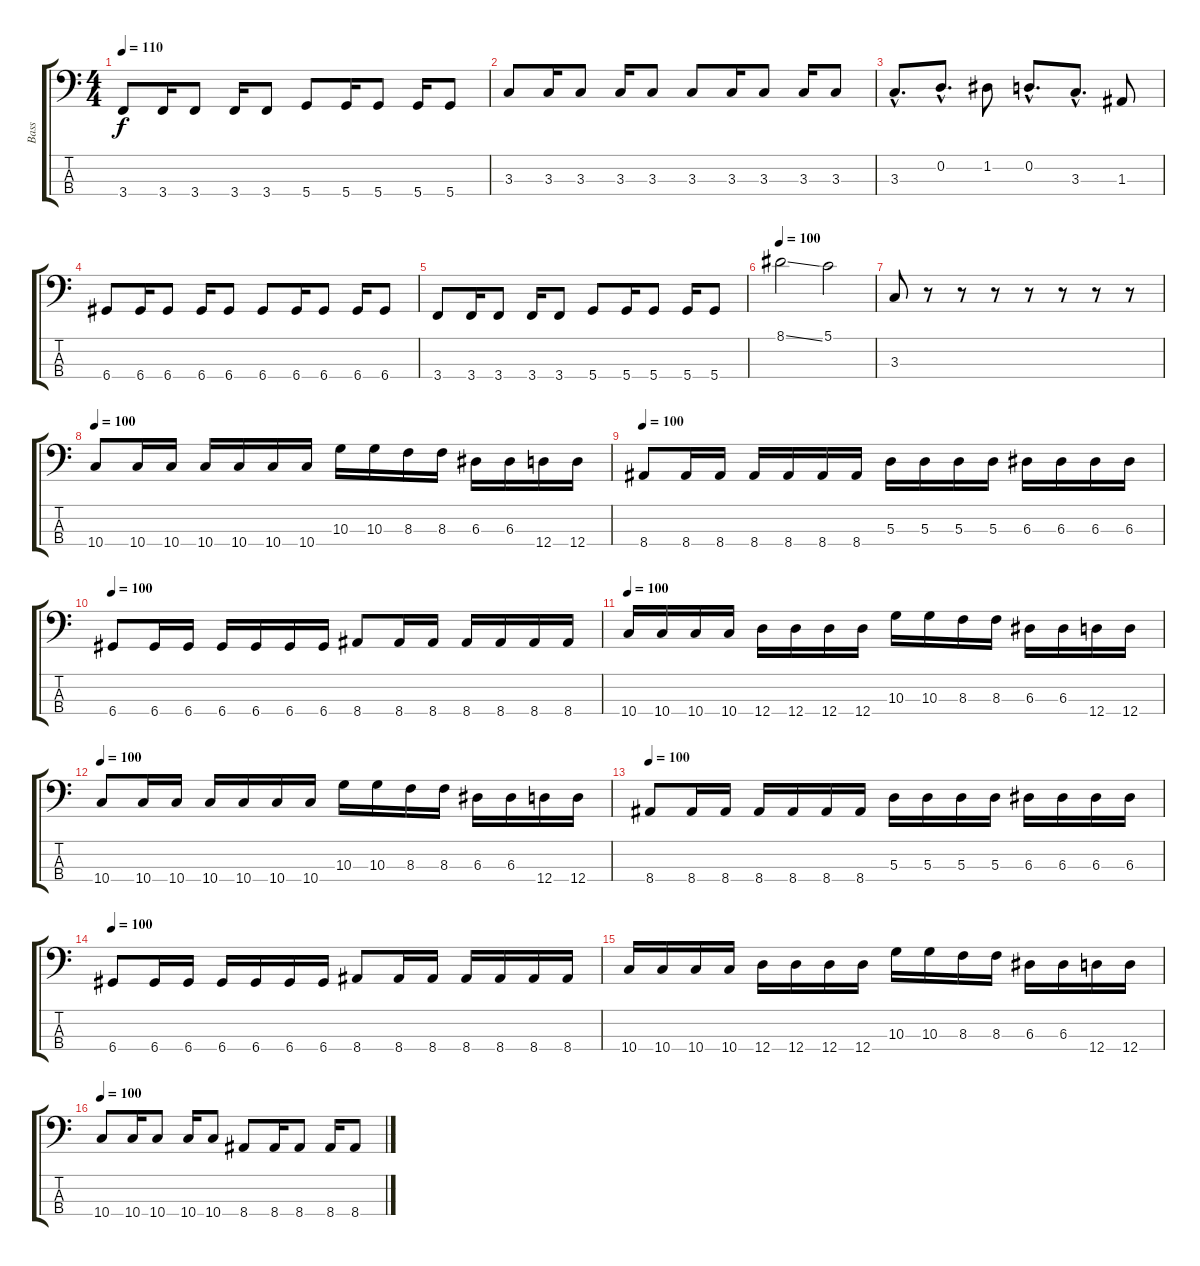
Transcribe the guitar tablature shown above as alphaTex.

\track ("Bass" "Bass") {instrument electricbasspick}
\staff {score tabs}
\tuning (G2 D2 A1 D1) {hide}
\ts (4 4)
\tempo 110
\clef f4
\ks c
3.4.8{dy f} 3.4.16 3.4.8 3.4.16 3.4.8 5.4.8 5.4.16 5.4.8 5.4.16 5.4.8 |
3.3.8 3.3.16 3.3.8 3.3.16 3.3.8 3.3.8 3.3.16 3.3.8 3.3.16 3.3.8 |
3.3{hac}.8{d} 0.2{hac}.8{d} 1.2.8 0.2{hac}.8{d} 3.3{hac}.8{d} 1.3.8 |
6.4.8 6.4.16 6.4.8 6.4.16 6.4.8 6.4.8 6.4.16 6.4.8 6.4.16 6.4.8 |
3.4.8 3.4.16 3.4.8 3.4.16 3.4.8 5.4.8 5.4.16 5.4.8 5.4.16 5.4.8 |
\tempo 100
8.1{ss}.2 5.1.2 |
3.3.8 r.8 r.8 r.8 r.8 r.8 r.8 r.8 |
\tempo 100
10.4.8 10.4.16 10.4.16 10.4.16 10.4.16 10.4.16 10.4.16 10.3.16 10.3.16 8.3.16 8.3.16 6.3.16 6.3.16 12.4.16 12.4.16 |
\tempo 100
8.4.8 8.4.16 8.4.16 8.4.16 8.4.16 8.4.16 8.4.16 5.3.16 5.3.16 5.3.16 5.3.16 6.3.16 6.3.16 6.3.16 6.3.16 |
\tempo 100
6.4.8 6.4.16 6.4.16 6.4.16 6.4.16 6.4.16 6.4.16 8.4.8 8.4.16 8.4.16 8.4.16 8.4.16 8.4.16 8.4.16 |
\tempo 100
10.4.16 10.4.16 10.4.16 10.4.16 12.4.16 12.4.16 12.4.16 12.4.16 10.3.16 10.3.16 8.3.16 8.3.16 6.3.16 6.3.16 12.4.16 12.4.16 |
\tempo 100
10.4.8 10.4.16 10.4.16 10.4.16 10.4.16 10.4.16 10.4.16 10.3.16 10.3.16 8.3.16 8.3.16 6.3.16 6.3.16 12.4.16 12.4.16 |
\tempo 100
8.4.8 8.4.16 8.4.16 8.4.16 8.4.16 8.4.16 8.4.16 5.3.16 5.3.16 5.3.16 5.3.16 6.3.16 6.3.16 6.3.16 6.3.16 |
\tempo 100
6.4.8 6.4.16 6.4.16 6.4.16 6.4.16 6.4.16 6.4.16 8.4.8 8.4.16 8.4.16 8.4.16 8.4.16 8.4.16 8.4.16 |
10.4.16 10.4.16 10.4.16 10.4.16 12.4.16 12.4.16 12.4.16 12.4.16 10.3.16 10.3.16 8.3.16 8.3.16 6.3.16 6.3.16 12.4.16 12.4.16 |
\tempo 100
10.4.8 10.4.16 10.4.8 10.4.16 10.4.8 8.4.8 8.4.16 8.4.8 8.4.16 8.4.8
